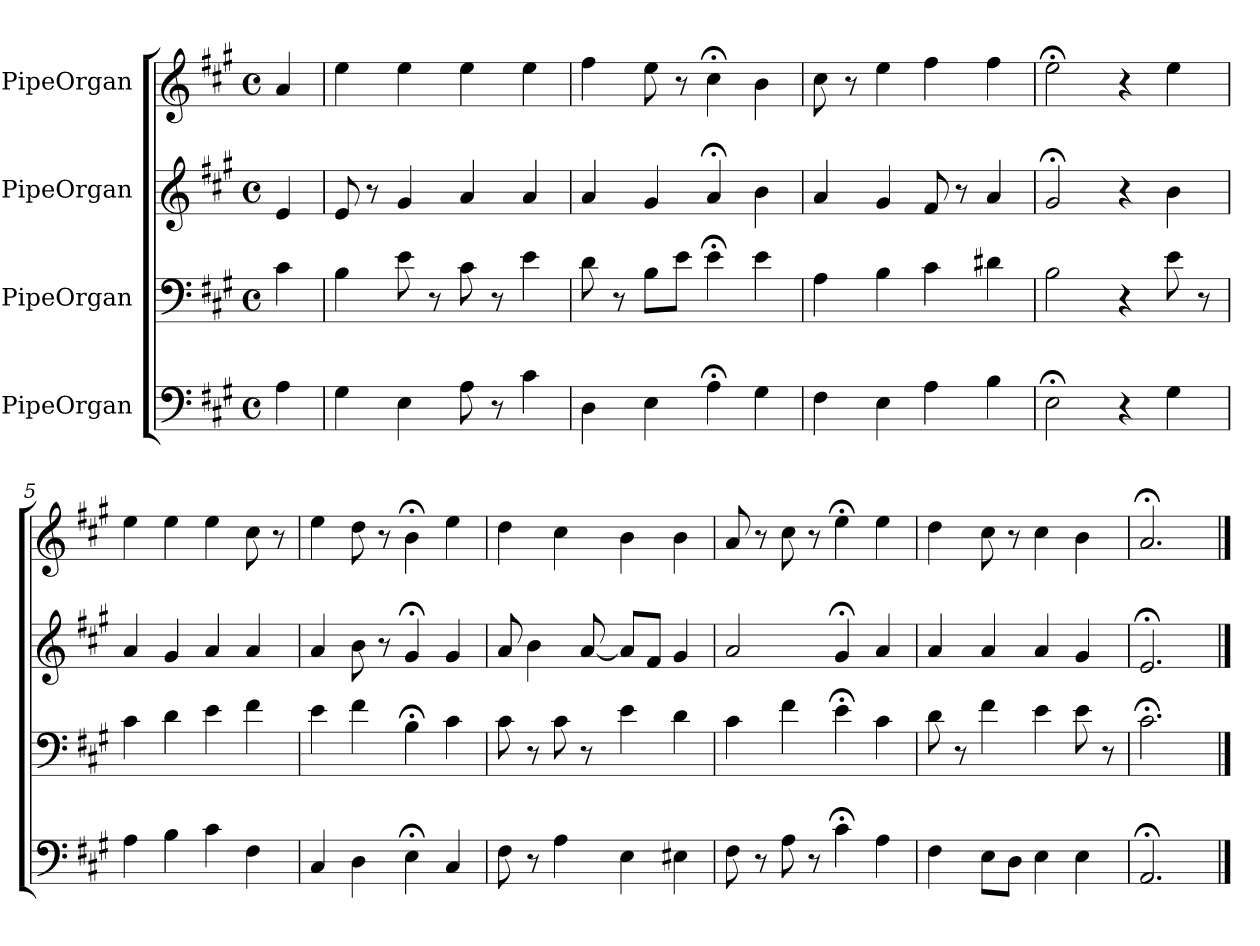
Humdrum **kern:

**kern	**kern	**kern	**kern
*part4	*part3	*part2	*part1
*staff4	*staff3	*staff2	*staff1
*I"PipeOrgan	*I"PipeOrgan	*I"PipeOrgan	*I"PipeOrgan
*clefF4	*clefF4	*clefG2	*clefG2
*k[f#c#g#]	*k[f#c#g#]	*k[f#c#g#]	*k[f#c#g#]
*A:	*A:	*A:	*A:
*M4/4	*M4/4	*M4/4	*M4/4
*met(c)	*met(c)	*met(c)	*met(c)
*MM60	*MM60	*MM60	*MM60
=	=	=	=
4A	4c#	4e	4a
=1	=1	=1	=1
4G#	4B	8e	4ee
.	.	8r	.
4E	8e	4g#	4ee
.	8r	.	.
8A	8c#	4a	4ee
8r	8r	.	.
4c#	4e	4a	4ee
=2	=2	=2	=2
4D	8d	4a	4ff#
.	8r	.	.
4E	8B\L	4g#	8ee
.	8e\J	.	8r
4A;<	4e;<	4a;<	4cc#;<
4G#	4e	4b	4b
=3	=3	=3	=3
4F#	4A	4a	8cc#
.	.	.	8r
4E	4B	4g#	4ee
4A	4c#	8f#	4ff#
.	.	8r	.
4B	4d#X	4a	4ff#
=4	=4	=4	=4
2E;<	2B	2g#;<	2ee;<
4r	4r	4r	4r
4G#	8e	4b	4ee
.	8r	.	.
=5	=5	=5	=5
4A	4c#	4a	4ee
4B	4d	4g#	4ee
4c#	4e	4a	4ee
4F#	4f#	4a	8cc#
.	.	.	8r
=6	=6	=6	=6
4C#	4e	4a	4ee
4D	4f#	8b	8dd
.	.	8r	8r
4E;<	4B;<	4g#;<	4b;<
4C#	4c#	4g#	4ee
=7	=7	=7	=7
8F#	8c#	8a	4dd
8r	8r	4b	.
4A	8c#	.	4cc#
.	8r	[8a	.
4E	4e	8a/L]	4b
.	.	8f#/J	.
4E#X	4d	4g#	4b
=8	=8	=8	=8
8F#	4c#	2a	8a
8r	.	.	8r
8A	4f#	.	8cc#
8r	.	.	8r
4c#;<	4e;<	4g#;<	4ee;<
4A	4c#	4a	4ee
=9	=9	=9	=9
4F#	8d	4a	4dd
.	8r	.	.
8E\L	4f#	4a	8cc#
8D\J	.	.	8r
4E	4e	4a	4cc#
4E	8e	4g#	4b
.	8r	.	.
=10	=10	=10	=10
2.AA;<	2.c#;<	2.e;<	2.a;<
==	==	==	==
*-	*-	*-	*-
